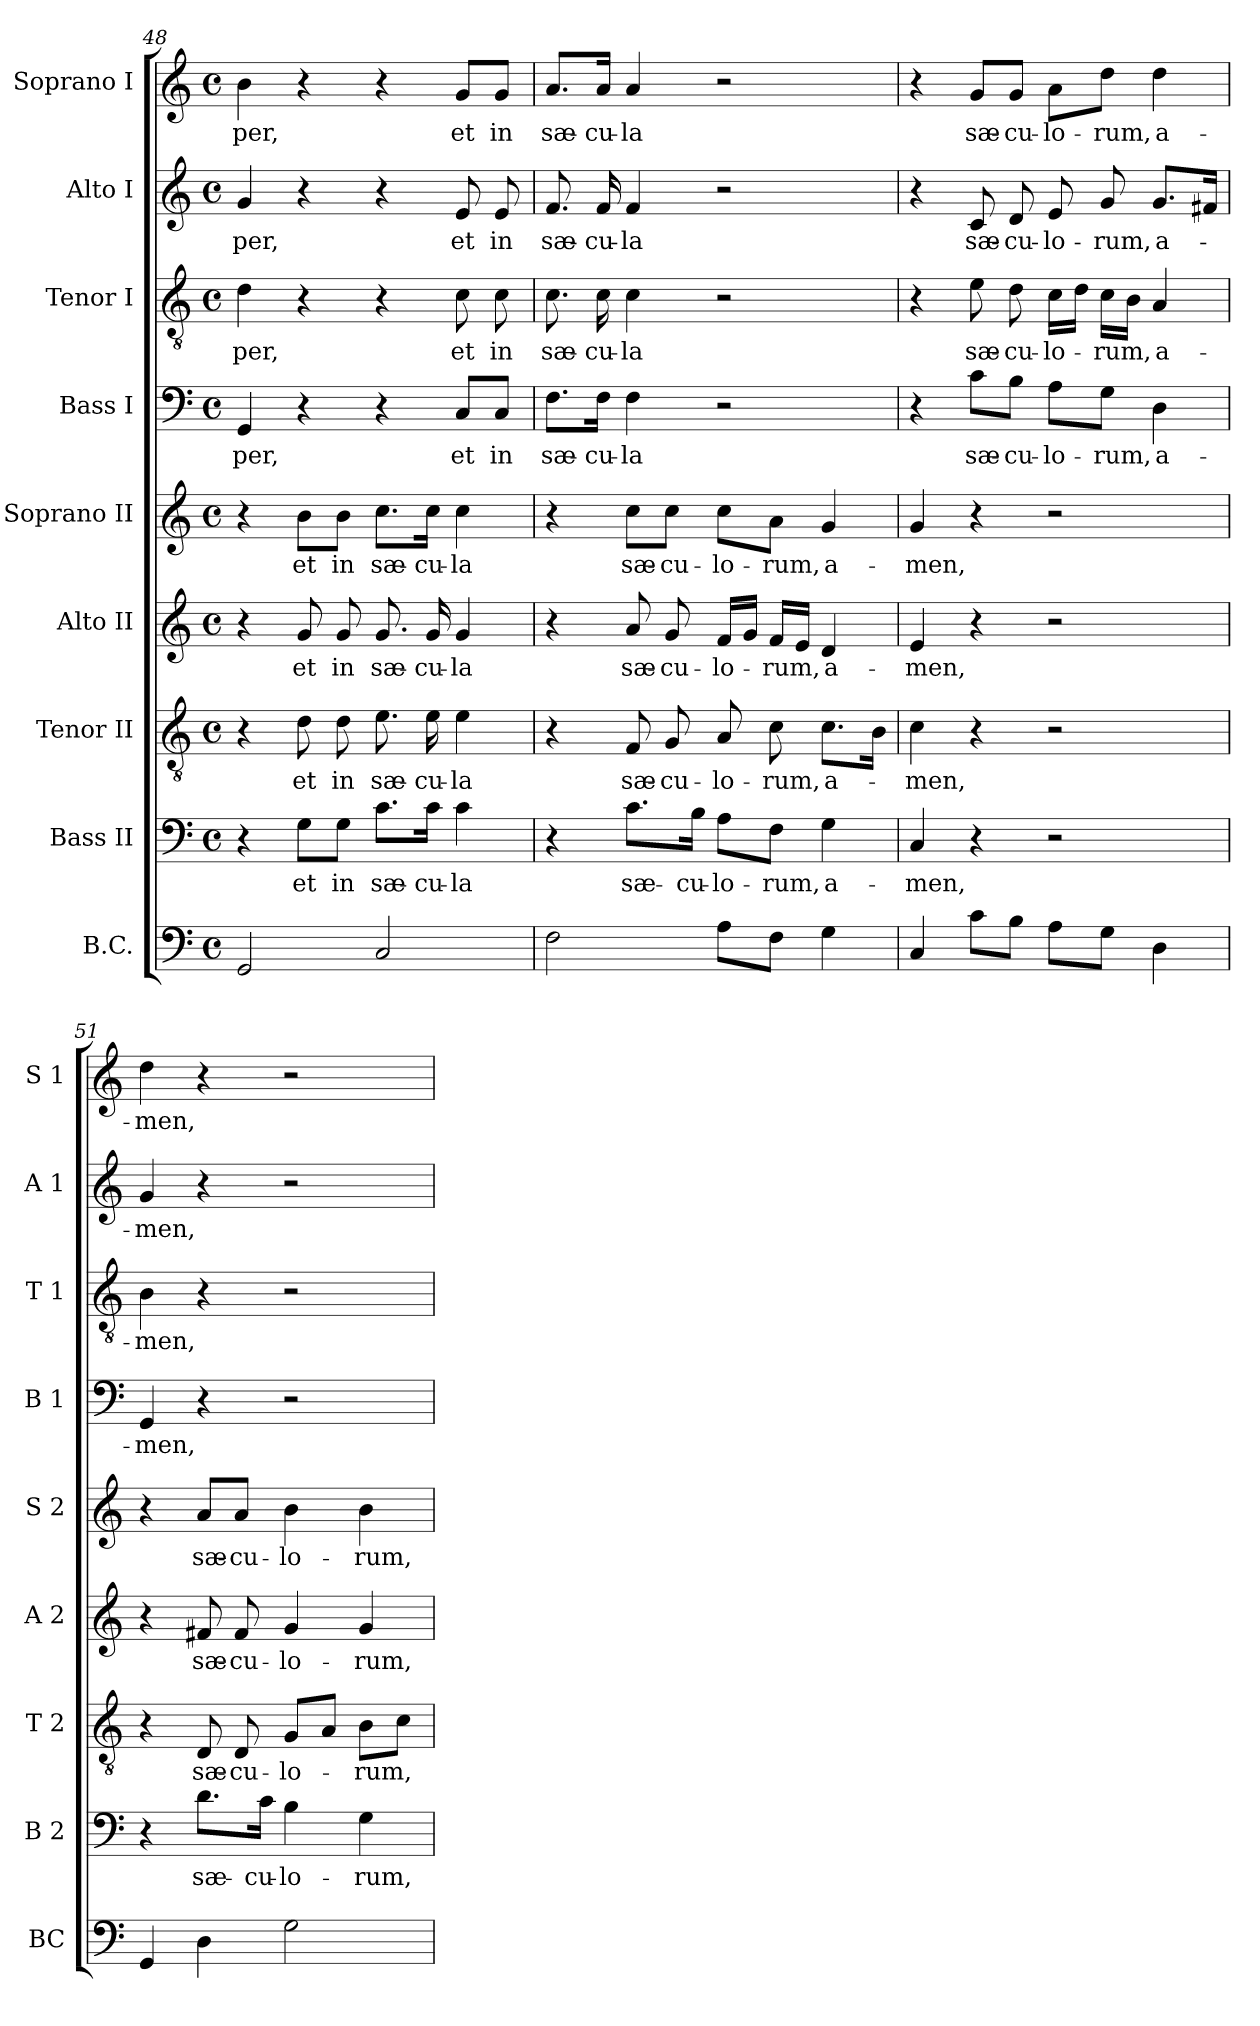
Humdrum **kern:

**kern	**kern	**text	**kern	**text	**kern	**text	**kern	**text	**kern	**text	**kern	**text	**kern	**text	**kern	**text
*part9	*part8	*part8	*part7	*part7	*part6	*part6	*part5	*part5	*part4	*part4	*part3	*part3	*part2	*part2	*part1	*part1
*staff9	*staff8	*staff8	*staff7	*staff7	*staff6	*staff6	*staff5	*staff5	*staff4	*staff4	*staff3	*staff3	*staff2	*staff2	*staff1	*staff1
*I"B.C.	*I"Bass II	*	*I"Tenor II	*	*I"Alto II	*	*I"Soprano II	*	*I"Bass I	*	*I"Tenor I	*	*I"Alto I	*	*I"Soprano I	*
*I'BC	*I'B 2	*	*I'T 2	*	*I'A 2	*	*I'S 2	*	*I'B 1	*	*I'T 1	*	*I'A 1	*	*I'S 1	*
*clefF4	*clefF4	*	*clefGv2	*	*clefG2	*	*clefG2	*	*clefF4	*	*clefGv2	*	*clefG2	*	*clefG2	*
*k[]	*k[]	*	*k[]	*	*k[]	*	*k[]	*	*k[]	*	*k[]	*	*k[]	*	*k[]	*
*C:	*C:	*	*C:	*	*C:	*	*C:	*	*C:	*	*C:	*	*C:	*	*C:	*
*M4/4	*M4/4	*	*M4/4	*	*M4/4	*	*M4/4	*	*M4/4	*	*M4/4	*	*M4/4	*	*M4/4	*
*met(c)	*met(c)	*	*met(c)	*	*met(c)	*	*met(c)	*	*met(c)	*	*met(c)	*	*met(c)	*	*met(c)	*
=48	=48	=48	=48	=48	=48	=48	=48	=48	=48	=48	=48	=48	=48	=48	=48	=48
!	!	!	!	!	!	!	!	!	!	!LO:LY:b	!	!LO:LY:b	!	!LO:LY:b	!	!LO:LY:b
2GG/	4r	.	4r	.	4r	.	4r	.	4GG/	-per,	4d\	-per,	4g/	-per,	4b\	-per,
!	!	!LO:LY:b	!	!LO:LY:b	!	!LO:LY:b	!	!LO:LY:b	!	!	!	!	!	!	!	!
.	8G\L	et	8d\	et	8g/	et	8b\L	et	4r	.	4r	.	4r	.	4r	.
!	!	!LO:LY:b	!	!LO:LY:b	!	!LO:LY:b	!	!LO:LY:b	!	!	!	!	!	!	!	!
.	8G\J	in	8d\	in	8g/	in	8b\J	in	.	.	.	.	.	.	.	.
!	!	!LO:LY:b	!	!LO:LY:b	!	!LO:LY:b	!	!LO:LY:b	!	!	!	!	!	!	!	!
2C/	8.c\L	sæ-	8.e\	sæ-	8.g/	sæ-	8.cc\L	sæ-	4r	.	4r	.	4r	.	4r	.
!	!	!LO:LY:b	!	!LO:LY:b	!	!LO:LY:b	!	!LO:LY:b	!	!	!	!	!	!	!	!
.	16c\Jk	-cu-	16e\	-cu-	16g/	-cu-	16cc\Jk	-cu-	.	.	.	.	.	.	.	.
!	!	!LO:LY:b	!	!LO:LY:b	!	!LO:LY:b	!	!LO:LY:b	!	!LO:LY:b	!	!LO:LY:b	!	!LO:LY:b	!	!LO:LY:b
.	4c\	-la	4e\	-la	4g/	-la	4cc\	-la	8C/L	et	8c\	et	8e/	et	8g/L	et
!	!	!	!	!	!	!	!	!	!	!LO:LY:b	!	!LO:LY:b	!	!LO:LY:b	!	!LO:LY:b
.	.	.	.	.	.	.	.	.	8C/J	in	8c\	in	8e/	in	8g/J	in
!!LO:PB:g=z
=49	=49	=49	=49	=49	=49	=49	=49	=49	=49	=49	=49	=49	=49	=49	=49	=49
!	!	!	!	!	!	!	!	!	!	!LO:LY:b	!	!LO:LY:b	!	!LO:LY:b	!	!LO:LY:b
2F\	4r	.	4r	.	4r	.	4r	.	8.F\L	sæ-	8.c\	sæ-	8.f/	sæ-	8.a/L	sæ-
!	!	!	!	!	!	!	!	!	!	!LO:LY:b	!	!LO:LY:b	!	!LO:LY:b	!	!LO:LY:b
.	.	.	.	.	.	.	.	.	16F\Jk	-cu-	16c\	-cu-	16f/	-cu-	16a/Jk	-cu-
!	!	!LO:LY:b	!	!LO:LY:b	!	!LO:LY:b	!	!LO:LY:b	!	!LO:LY:b	!	!LO:LY:b	!	!LO:LY:b	!	!LO:LY:b
.	8.c\L	sæ-	8F/	sæ-	8a/	sæ-	8cc\L	sæ-	4F\	-la	4c\	-la	4f/	-la	4a/	-la
!	!	!	!	!LO:LY:b	!	!LO:LY:b	!	!LO:LY:b	!	!	!	!	!	!	!	!
.	.	.	8G/	-cu-	8g/	-cu-	8cc\J	-cu-	.	.	.	.	.	.	.	.
!	!	!LO:LY:b	!	!	!	!	!	!	!	!	!	!	!	!	!	!
.	16B\Jk	-cu-	.	.	.	.	.	.	.	.	.	.	.	.	.	.
!	!	!LO:LY:b	!	!LO:LY:b	!	!LO:LY:b	!	!LO:LY:b	!	!	!	!	!	!	!	!
8A\L	8A\L	-lo-	8A/	-lo-	16f/LL	-lo-	8cc\L	-lo-	2r	.	2r	.	2r	.	2r	.
.	.	.	.	.	16g/JJ	.	.	.	.	.	.	.	.	.	.	.
!	!	!LO:LY:b	!	!LO:LY:b	!	!LO:LY:b	!	!LO:LY:b	!	!	!	!	!	!	!	!
8F\J	8F\J	-rum,	8c\	-rum,	16f/LL	-rum,	8a\J	-rum,	.	.	.	.	.	.	.	.
.	.	.	.	.	16e/JJ	.	.	.	.	.	.	.	.	.	.	.
!	!	!LO:LY:b	!	!LO:LY:b	!	!LO:LY:b	!	!LO:LY:b	!	!	!	!	!	!	!	!
4G\	4G\	a-	8.c\L	a-	4d/	a-	4g/	a-	.	.	.	.	.	.	.	.
.	.	.	16B\Jk	.	.	.	.	.	.	.	.	.	.	.	.	.
=50	=50	=50	=50	=50	=50	=50	=50	=50	=50	=50	=50	=50	=50	=50	=50	=50
!	!	!LO:LY:b	!	!LO:LY:b	!	!LO:LY:b	!	!LO:LY:b	!	!	!	!	!	!	!	!
4C/	4C/	-men,	4c\	-men,	4e/	-men,	4g/	-men,	4r	.	4r	.	4r	.	4r	.
!	!	!	!	!	!	!	!	!	!	!LO:LY:b	!	!LO:LY:b	!	!LO:LY:b	!	!LO:LY:b
8c\L	4r	.	4r	.	4r	.	4r	.	8c\L	sæ-	8e\	sæ-	8c/	sæ-	8g/L	sæ-
!	!	!	!	!	!	!	!	!	!	!LO:LY:b	!	!LO:LY:b	!	!LO:LY:b	!	!LO:LY:b
8B\J	.	.	.	.	.	.	.	.	8B\J	-cu-	8d\	-cu-	8d/	-cu-	8g/J	-cu-
!	!	!	!	!	!	!	!	!	!	!LO:LY:b	!	!LO:LY:b	!	!LO:LY:b	!	!LO:LY:b
8A\L	2r	.	2r	.	2r	.	2r	.	8A\L	-lo-	16c\LL	-lo-	8e/	-lo-	8a\L	-lo-
.	.	.	.	.	.	.	.	.	.	.	16d\JJ	.	.	.	.	.
!	!	!	!	!	!	!	!	!	!	!LO:LY:b	!	!LO:LY:b	!	!LO:LY:b	!	!LO:LY:b
8G\J	.	.	.	.	.	.	.	.	8G\J	-rum,	16c\LL	-rum,	8g/	-rum,	8dd\J	-rum,
.	.	.	.	.	.	.	.	.	.	.	16B\JJ	.	.	.	.	.
!	!	!	!	!	!	!	!	!	!	!LO:LY:b	!	!LO:LY:b	!	!LO:LY:b	!	!LO:LY:b
4D\	.	.	.	.	.	.	.	.	4D\	a-	4A/	a-	8.g/L	a-	4dd\	a-
.	.	.	.	.	.	.	.	.	.	.	.	.	16f#X/Jk	.	.	.
=51	=51	=51	=51	=51	=51	=51	=51	=51	=51	=51	=51	=51	=51	=51	=51	=51
!	!	!	!	!	!	!	!	!	!	!LO:LY:b	!	!LO:LY:b	!	!LO:LY:b	!	!LO:LY:b
4GG/	4r	.	4r	.	4r	.	4r	.	4GG/	-men,	4B\	-men,	4g/	-men,	4dd\	-men,
!	!	!LO:LY:b	!	!LO:LY:b	!	!LO:LY:b	!	!LO:LY:b	!	!	!	!	!	!	!	!
4D\	8.d\L	sæ-	8D/	sæ-	8f#X/	sæ-	8a/L	sæ-	4r	.	4r	.	4r	.	4r	.
!	!	!	!	!LO:LY:b	!	!LO:LY:b	!	!LO:LY:b	!	!	!	!	!	!	!	!
.	.	.	8D/	-cu-	8f#/	-cu-	8a/J	-cu-	.	.	.	.	.	.	.	.
!	!	!LO:LY:b	!	!	!	!	!	!	!	!	!	!	!	!	!	!
.	16c\Jk	-cu-	.	.	.	.	.	.	.	.	.	.	.	.	.	.
!	!	!LO:LY:b	!	!LO:LY:b	!	!LO:LY:b	!	!LO:LY:b	!	!	!	!	!	!	!	!
2G\	4B\	-lo-	8G/L	-lo-	4g/	-lo-	4b\	-lo-	2r	.	2r	.	2r	.	2r	.
.	.	.	8A/J	.	.	.	.	.	.	.	.	.	.	.	.	.
!	!	!LO:LY:b	!	!LO:LY:b	!	!LO:LY:b	!	!LO:LY:b	!	!	!	!	!	!	!	!
.	4G\	-rum,	8B\L	-rum,	4g/	-rum,	4b\	-rum,	.	.	.	.	.	.	.	.
.	.	.	8c\J	.	.	.	.	.	.	.	.	.	.	.	.	.
=	=	=	=	=	=	=	=	=	=	=	=	=	=	=	=	=
*-	*-	*-	*-	*-	*-	*-	*-	*-	*-	*-	*-	*-	*-	*-	*-	*-
